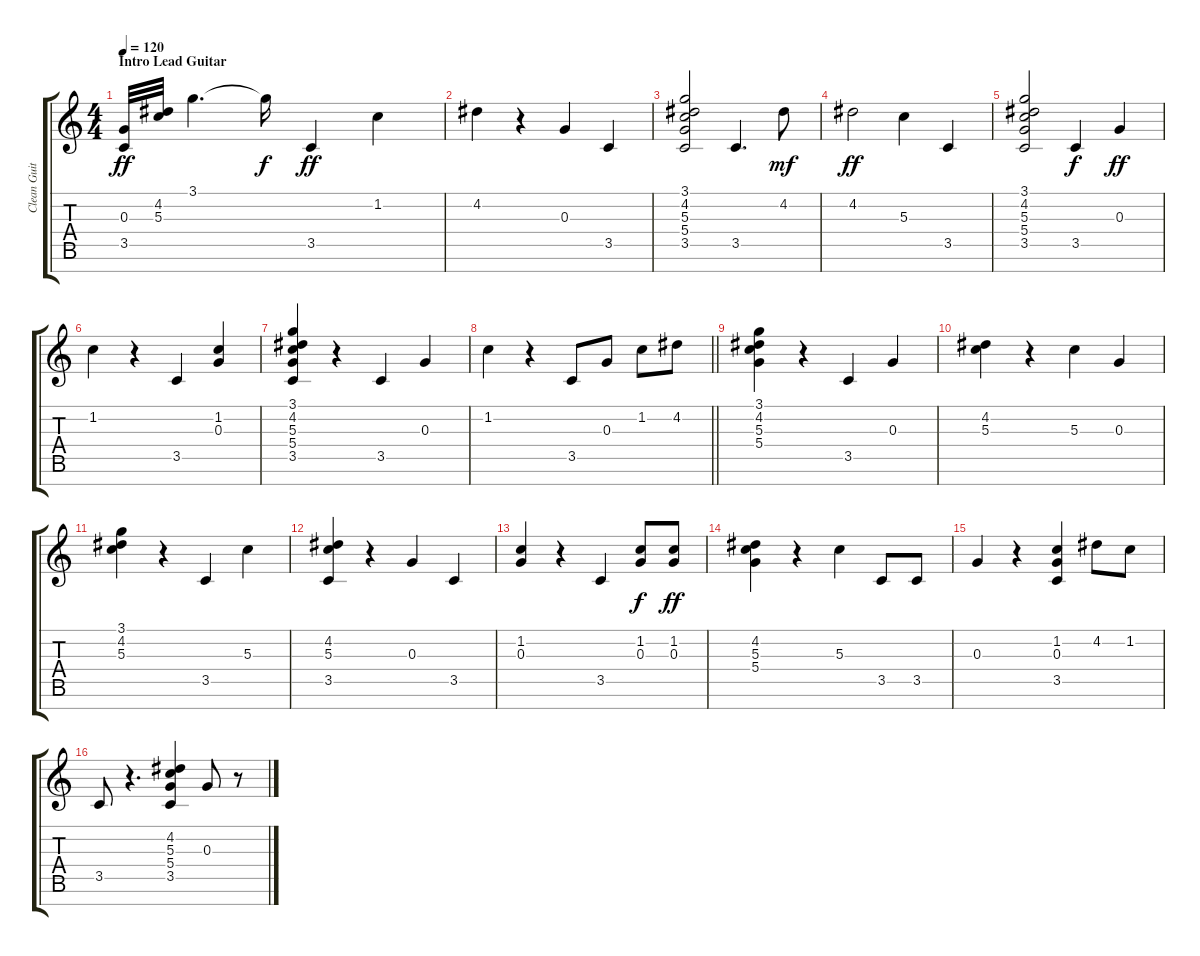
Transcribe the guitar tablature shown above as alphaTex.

\track ("Clean Guitar" "Clean Guit") {instrument electricguitarjazz}
\staff {score tabs}
\tuning (E4 B3 G3 D3 A2 E2 B1) {hide}
\ts (4 4)
\section ("" "Intro Lead Guitar")
\tempo 120
\clef g2
\ks c
(0.3 3.5).32{dy ff} (4.2 5.3).32 3.1.4{d} 3.1{t}.16{dy f} 3.5.4{dy ff} 1.2.4 |
4.2.4 r.4 0.3.4 3.5.4 |
(3.1 4.2 5.3 5.4 3.5).2 3.5.4{d} 4.2.8{dy mf} |
4.2.2{dy ff} 5.3.4 3.5.4 |
(3.1 4.2 5.3 5.4 3.5).2 3.5.4{dy f} 0.3.4{dy ff} |
1.2.4 r.4 3.5.4 (1.2 0.3).4 |
(3.1 4.2 5.3 5.4 3.5).4 r.4 3.5.4 0.3.4 |
\barLineRight lightlight
1.2.4 r.4 3.5.8 0.3.8 1.2.8 4.2.8 |
(3.1 4.2 5.3 5.4).4 r.4 3.5.4 0.3.4 |
(4.2 5.3).4 r.4 5.3.4 0.3.4 |
(3.1 4.2 5.3).4 r.4 3.5.4 5.3.4 |
(4.2 5.3 3.5).4 r.4 0.3.4 3.5.4 |
(1.2 0.3).4 r.4 3.5.4 (1.2 0.3).8{dy f} (1.2 0.3).8{dy ff} |
(4.2 5.3 5.4).4 r.4 5.3.4 3.5.8 3.5.8 |
0.3.4 r.4 (1.2 0.3 3.5).4 4.2.8 1.2.8 |
3.5.8 r.4{d} (4.2 5.3 5.4 3.5).4 0.3.8 r.8
